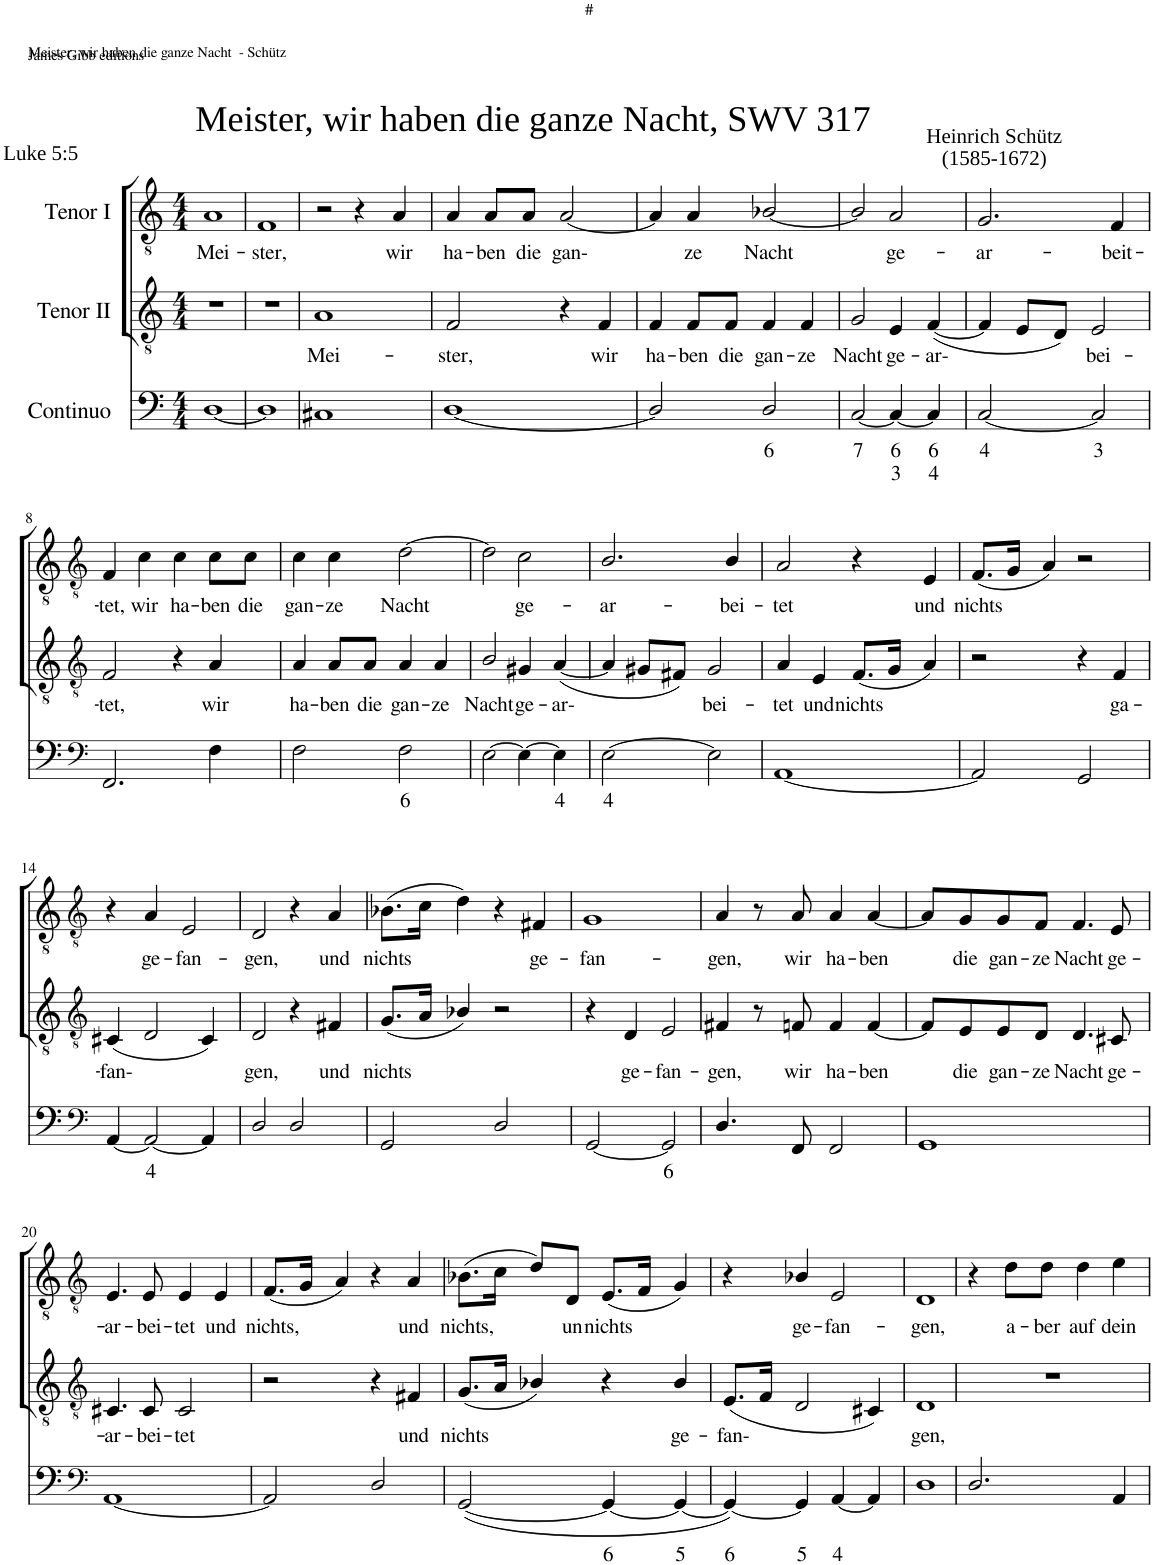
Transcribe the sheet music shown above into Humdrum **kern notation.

**kern	**text	**text	**kern	**text	**kern	**text
*part3	*part3	*part3	*part2	*part2	*part1	*part1
*staff3	*staff3	*staff3	*staff2	*staff2	*staff1	*staff1
*I"Continuo	*	*	*I"Tenor II	*	*I"Tenor I	*
*clefF4	*	*	*clefGv2	*	*clefGv2	*
*k[]	*	*	*k[]	*	*k[]	*
*M4/4	*	*	*M4/4	*	*M4/4	*
=1	=1	=1	=1	=1	=1	=1
!	!	!	!	!	!LO:TX:a:t=Meister, wir haben die ganze Nacht, SWV 317	!
!	!	!	!	!	!LO:TX:a:t=Heinrich Schütz	!
!	!	!	!	!	!LO:TX:a:t=(1585-1672)	!
!	!	!	!	!	!LO:TX:a:t=Luke 5&colon;5	!
!	!	!	!	!	!	!LO:LY:b
[1D	.	.	1r	.	1A	Mei-
=2	=2	=2	=2	=2	=2	=2
!	!	!	!	!	!	!LO:LY:b
1D]	.	.	1r	.	1F	ster,
=3	=3	=3	=3	=3	=3	=3
!	!	!	!	!LO:LY:b	!	!
1C#X	.	.	1A	Mei-	2r	.
.	.	.	.	.	4r	.
!	!	!	!	!	!	!LO:LY:b
.	.	.	.	.	4A/	wir
=4	=4	=4	=4	=4	=4	=4
!	!	!	!	!LO:LY:b	!	!LO:LY:b
[1D	.	.	2F/	ster,	4A/	ha-
!	!	!	!	!	!	!LO:LY:b
.	.	.	.	.	8A/L	ben
!	!	!	!	!	!	!LO:LY:b
.	.	.	.	.	8A/J	die
!	!	!	!	!	!	!LO:LY:b
.	.	.	4r	.	[2A/	gan-
!	!	!	!	!LO:LY:b	!	!
.	.	.	4F/	wir	.	.
=5	=5	=5	=5	=5	=5	=5
!	!	!	!	!LO:LY:b	!	!
2D/]	.	.	4F/	ha-	4A/]	.
!	!	!	!	!LO:LY:b	!	!LO:LY:b
.	.	.	8F/L	ben	4A/	ze
!	!	!	!	!LO:LY:b	!	!
.	.	.	8F/J	die	.	.
!	!LO:LY:b	!	!	!LO:LY:b	!	!LO:LY:b
2D/	6	.	4F/	gan-	[2B-X/	Nacht
!	!	!	!	!LO:LY:b	!	!
.	.	.	4F/	ze	.	.
=6	=6	=6	=6	=6	=6	=6
!	!LO:LY:b	!	!	!LO:LY:b	!	!
[2C/	7	.	2G/	Nacht	2B-/]	.
!	!LO:LY:b	!LO:LY:b	!	!LO:LY:b	!	!LO:LY:b
4C/_	6	3	4E/	ge-	2A/	ge-
!	!LO:LY:b	!LO:LY:b	!	!LO:LY:b	!	!
4C/]	6	4	([4F/	ar-	.	.
=7	=7	=7	=7	=7	=7	=7
!	!LO:LY:b	!	!	!	!	!LO:LY:b
[2C/	4	.	4F/]	.	2.G/	ar-
.	.	.	8E/L	.	.	.
.	.	.	8D/J)	.	.	.
!	!LO:LY:b	!	!	!LO:LY:b	!	!
2C/]	3	.	2E/	bei-	.	.
!	!	!	!	!	!	!LO:LY:b
.	.	.	.	.	4F/	beit-
!!LO:LB:g=z
=8	=8	=8	=8	=8	=8	=8
*clefF4	*	*	*clefGv2	*	*clefGv2	*
!	!	!	!	!LO:LY:b	!	!LO:LY:b
2.FF/	.	.	2F/	tet,	4F/	tet,
!	!	!	!	!	!	!LO:LY:b
.	.	.	.	.	4c\	wir
!	!	!	!	!	!	!LO:LY:b
.	.	.	4r	.	4c\	ha-
!	!	!	!	!LO:LY:b	!	!LO:LY:b
4F\	.	.	4A/	wir	8c\L	ben
!	!	!	!	!	!	!LO:LY:b
.	.	.	.	.	8c\J	die
=9	=9	=9	=9	=9	=9	=9
!	!	!	!	!LO:LY:b	!	!LO:LY:b
2F\	.	.	4A/	ha-	4c\	gan-
!	!	!	!	!LO:LY:b	!	!LO:LY:b
.	.	.	8A/L	ben	4c\	ze
!	!	!	!	!LO:LY:b	!	!
.	.	.	8A/J	die	.	.
!	!LO:LY:b	!	!	!LO:LY:b	!	!LO:LY:b
2F\	6	.	4A/	gan-	[2d\	Nacht
!	!	!	!	!LO:LY:b	!	!
.	.	.	4A/	ze	.	.
=10	=10	=10	=10	=10	=10	=10
!	!	!	!	!LO:LY:b	!	!
[2E\	.	.	2B/	Nacht	2d\]	.
!	!	!	!	!LO:LY:b	!	!LO:LY:b
4E\_	.	.	4G#X/	ge-	2c\	ge-
!	!LO:LY:b	!	!	!LO:LY:b	!	!
4E\]	4	.	([4A/	ar-	.	.
=11	=11	=11	=11	=11	=11	=11
!	!LO:LY:b	!	!	!	!	!LO:LY:b
[2E\	4	.	4A/]	.	2.B/	ar-
.	.	.	8G#X/L	.	.	.
.	.	.	8F#X/J)	.	.	.
!	!	!	!	!LO:LY:b	!	!
2E\]	.	.	2G#/	bei-	.	.
!	!	!	!	!	!	!LO:LY:b
.	.	.	.	.	4B/	bei-
=12	=12	=12	=12	=12	=12	=12
!	!	!	!	!LO:LY:b	!	!LO:LY:b
[1AA	.	.	4A/	tet	2A/	tet
!	!	!	!	!LO:LY:b	!	!
.	.	.	4E/	und	.	.
!	!	!	!	!LO:LY:b	!	!
.	.	.	(8.F/L	nichts	4r	.
.	.	.	16G/Jk	.	.	.
!	!	!	!	!	!	!LO:LY:b
.	.	.	4A/)	.	4E/	und
=13	=13	=13	=13	=13	=13	=13
!	!	!	!	!	!	!LO:LY:b
2AA/]	.	.	2r	.	(8.F/L	nichts
.	.	.	.	.	16G/Jk	.
.	.	.	.	.	4A/)	.
2GG/	.	.	4r	.	2r	.
!	!	!	!	!LO:LY:b	!	!
.	.	.	4F/	ga-	.	.
!!LO:LB:g=z
=14	=14	=14	=14	=14	=14	=14
*clefF4	*	*	*clefGv2	*	*clefGv2	*
!	!	!	!	!LO:LY:b	!	!
[4AA/	.	.	(4C#X/	fan-	4r	.
!	!LO:LY:b	!	!	!	!	!LO:LY:b
2AA/_	4	.	2D/	.	4A/	ge-
!	!	!	!	!	!	!LO:LY:b
.	.	.	.	.	2E/	fan-
4AA/]	.	.	4C#/)	.	.	.
=15	=15	=15	=15	=15	=15	=15
!	!	!	!	!LO:LY:b	!	!LO:LY:b
2D/	.	.	2D/	gen,	2D/	gen,
2D/	.	.	4r	.	4r	.
!	!	!	!	!LO:LY:b	!	!LO:LY:b
.	.	.	4F#X/	und	4A/	und
=16	=16	=16	=16	=16	=16	=16
!	!	!	!	!LO:LY:b	!	!LO:LY:b
2GG/	.	.	(8.G/L	nichts	(8.B-X\L	nichts
.	.	.	16A/Jk	.	16c\Jk	.
.	.	.	4B-X/)	.	4d\)	.
2D/	.	.	2r	.	4r	.
!	!	!	!	!	!	!LO:LY:b
.	.	.	.	.	4F#X/	ge-
=17	=17	=17	=17	=17	=17	=17
!	!	!	!	!	!	!LO:LY:b
[2GG/	.	.	4r	.	1G	fan-
!	!	!	!	!LO:LY:b	!	!
.	.	.	4D/	ge-	.	.
!	!LO:LY:b	!	!	!LO:LY:b	!	!
2GG/]	6	.	2E/	fan-	.	.
=18	=18	=18	=18	=18	=18	=18
!	!	!	!	!LO:LY:b	!	!LO:LY:b
4.D/	.	.	4F#X/	gen,	4A/	gen,
.	.	.	8r	.	8r	.
!	!	!	!	!LO:LY:b	!	!LO:LY:b
8FF/	.	.	8Fn/	wir	8A/	wir
!	!	!	!	!LO:LY:b	!	!LO:LY:b
2FF/	.	.	4F/	ha-	4A/	ha-
!	!	!	!	!LO:LY:b	!	!LO:LY:b
.	.	.	[4F/	ben	[4A/	ben
=19	=19	=19	=19	=19	=19	=19
1GG	.	.	8F/L]	.	8A/L]	.
!	!	!	!	!LO:LY:b	!	!LO:LY:b
.	.	.	8E/	die	8G/	die
!	!	!	!	!LO:LY:b	!	!LO:LY:b
.	.	.	8E/	gan-	8G/	gan-
!	!	!	!	!LO:LY:b	!	!LO:LY:b
.	.	.	8D/J	ze	8F/J	ze
!	!	!	!	!LO:LY:b	!	!LO:LY:b
.	.	.	4.D/	Nacht	4.F/	Nacht
!	!	!	!	!LO:LY:b	!	!LO:LY:b
.	.	.	8C#X/	ge-	8E/	ge-
!!LO:LB:g=z
=20	=20	=20	=20	=20	=20	=20
*clefF4	*	*	*clefGv2	*	*clefGv2	*
!	!	!	!	!LO:LY:b	!	!LO:LY:b
[1AA	.	.	4.C#X/	ar-	4.E/	ar-
!	!	!	!	!LO:LY:b	!	!LO:LY:b
.	.	.	8C#/	bei-	8E/	bei-
!	!	!	!	!LO:LY:b	!	!LO:LY:b
.	.	.	2C#/	tet	4E/	tet
!	!	!	!	!	!	!LO:LY:b
.	.	.	.	.	4E/	und
=21	=21	=21	=21	=21	=21	=21
!	!	!	!	!	!	!LO:LY:b
2AA/]	.	.	2r	.	(8.F/L	nichts,
.	.	.	.	.	16G/Jk	.
.	.	.	.	.	4A/)	.
2D/	.	.	4r	.	4r	.
!	!	!	!	!LO:LY:b	!	!LO:LY:b
.	.	.	4F#X/	und	4A/	und
=22	=22	=22	=22	=22	=22	=22
!	!	!	!	!LO:LY:b	!	!LO:LY:b
([2GG/	.	.	(8.G/L	nichts	(8.B-X\L	nichts,
.	.	.	16A/Jk	.	16c\Jk	.
.	.	.	4B-X/)	.	8d/L)	.
!	!	!	!	!	!	!LO:LY:b
.	.	.	.	.	8D/J	un
!	!LO:LY:b	!	!	!	!	!LO:LY:b
4GG/_	6	.	4r	.	(8.E/L	nichts
.	.	.	.	.	16F/Jk	.
!	!LO:LY:b	!	!	!LO:LY:b	!	!
4GG/_	5	.	4B-/	ge-	4G/)	.
=23	=23	=23	=23	=23	=23	=23
!	!LO:LY:b	!	!	!LO:LY:b	!	!
4GG/_)	6	.	(8.E/L	fan-	4r	.
.	.	.	16F/Jk	.	.	.
!	!LO:LY:b	!	!	!	!	!LO:LY:b
4GG/]	5	.	2D/	.	4B-X/	ge-
!	!LO:LY:b	!	!	!	!	!LO:LY:b
[4AA/	4	.	.	.	2E/	fan-
4AA/]	.	.	4C#X/)	.	.	.
=24	=24	=24	=24	=24	=24	=24
!	!	!	!	!LO:LY:b	!	!LO:LY:b
1D	.	.	1D	gen,	1D	gen,
=25	=25	=25	=25	=25	=25	=25
2.D/	.	.	1r	.	4r	.
!	!	!	!	!	!	!LO:LY:b
.	.	.	.	.	8d\L	a-
!	!	!	!	!	!	!LO:LY:b
.	.	.	.	.	8d\J	ber
!	!	!	!	!	!	!LO:LY:b
.	.	.	.	.	4d\	auf
!	!	!	!	!	!	!LO:LY:b
4AA/	.	.	.	.	4e\	dein
=	=	=	=	=	=	=
*-	*-	*-	*-	*-	*-	*-
